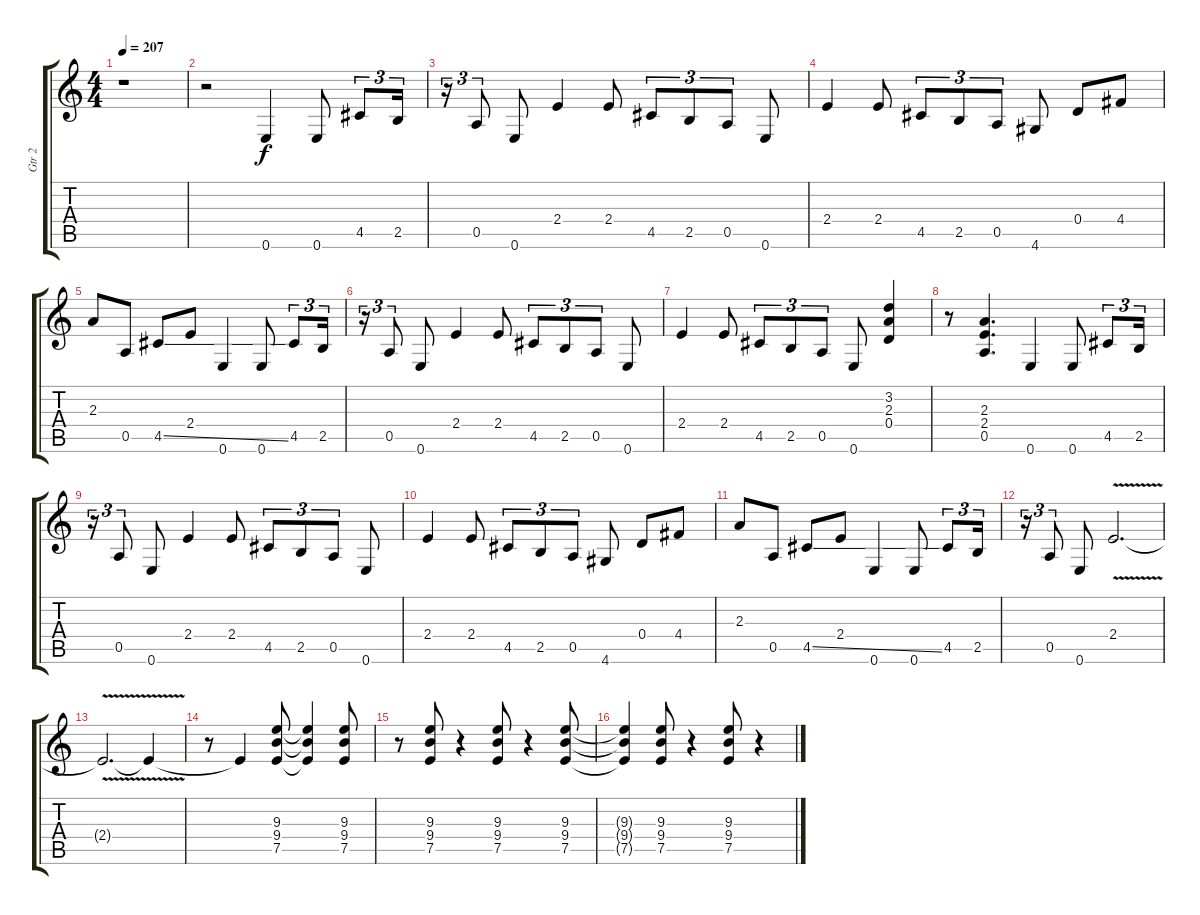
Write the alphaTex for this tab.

\track ("Gtr 2" "Gtr 2") {instrument overdrivenguitar}
\staff {score tabs}
\tuning (E4 B3 G3 D3 A2 E2) {hide}
\ts (4 4)
\tempo 207
\clef g2
\ks c
r.1{dy f instrument overdrivenguitar} |
r.2 0.6.4 0.6.8 4.5.8{tu (3 2)} 2.5.16{tu (3 2)} |
r.16{tu (3 2)} 0.5.8{tu (3 2)} 0.6.8 2.4.4 2.4.8 4.5.8{tu (3 2)} 2.5.8{tu (3 2)} 0.5.8{tu (3 2)} 0.6.8 |
2.4.4 2.4.8 4.5.8{tu (3 2)} 2.5.8{tu (3 2)} 0.5.8{tu (3 2)} 4.6.8 0.4.8 4.4.8 |
2.3.8 0.5.8 4.5{ss}.8 2.4.8 0.6.4 0.6.8 4.5.8{tu (3 2)} 2.5.16{tu (3 2)} |
r.16{tu (3 2)} 0.5.8{tu (3 2)} 0.6.8 2.4.4 2.4.8 4.5.8{tu (3 2)} 2.5.8{tu (3 2)} 0.5.8{tu (3 2)} 0.6.8 |
2.4.4 2.4.8 4.5.8{tu (3 2)} 2.5.8{tu (3 2)} 0.5.8{tu (3 2)} 0.6.8 (3.2 2.3 0.4).4 |
r.8 (2.3 2.4 0.5).4{d} 0.6.4 0.6.8 4.5.8{tu (3 2)} 2.5.16{tu (3 2)} |
r.16{tu (3 2)} 0.5.8{tu (3 2)} 0.6.8 2.4.4 2.4.8 4.5.8{tu (3 2)} 2.5.8{tu (3 2)} 0.5.8{tu (3 2)} 0.6.8 |
2.4.4 2.4.8 4.5.8{tu (3 2)} 2.5.8{tu (3 2)} 0.5.8{tu (3 2)} 4.6.8 0.4.8 4.4.8 |
2.3.8 0.5.8 4.5{ss}.8 2.4.8 0.6.4 0.6.8 4.5.8{tu (3 2)} 2.5.16{tu (3 2)} |
r.16{tu (3 2)} 0.5.8{tu (3 2)} 0.6.8 2.4{v}.2{d} |
2.4{v t}.2{d} 2.4{t}.4 |
r.8 2.4{t}.4 (9.3 9.4 7.5).8 (9.3{t} 9.4{t} 7.5{t}).4 (9.3 9.4 7.5).8 |
r.8 (9.3 9.4 7.5).8 r.4 (9.3 9.4 7.5).8 r.4 (9.3 9.4 7.5).8 |
(9.3{t} 9.4{t} 7.5{t}).4 (9.3 9.4 7.5).8 r.4 (9.3 9.4 7.5).8 r.4
